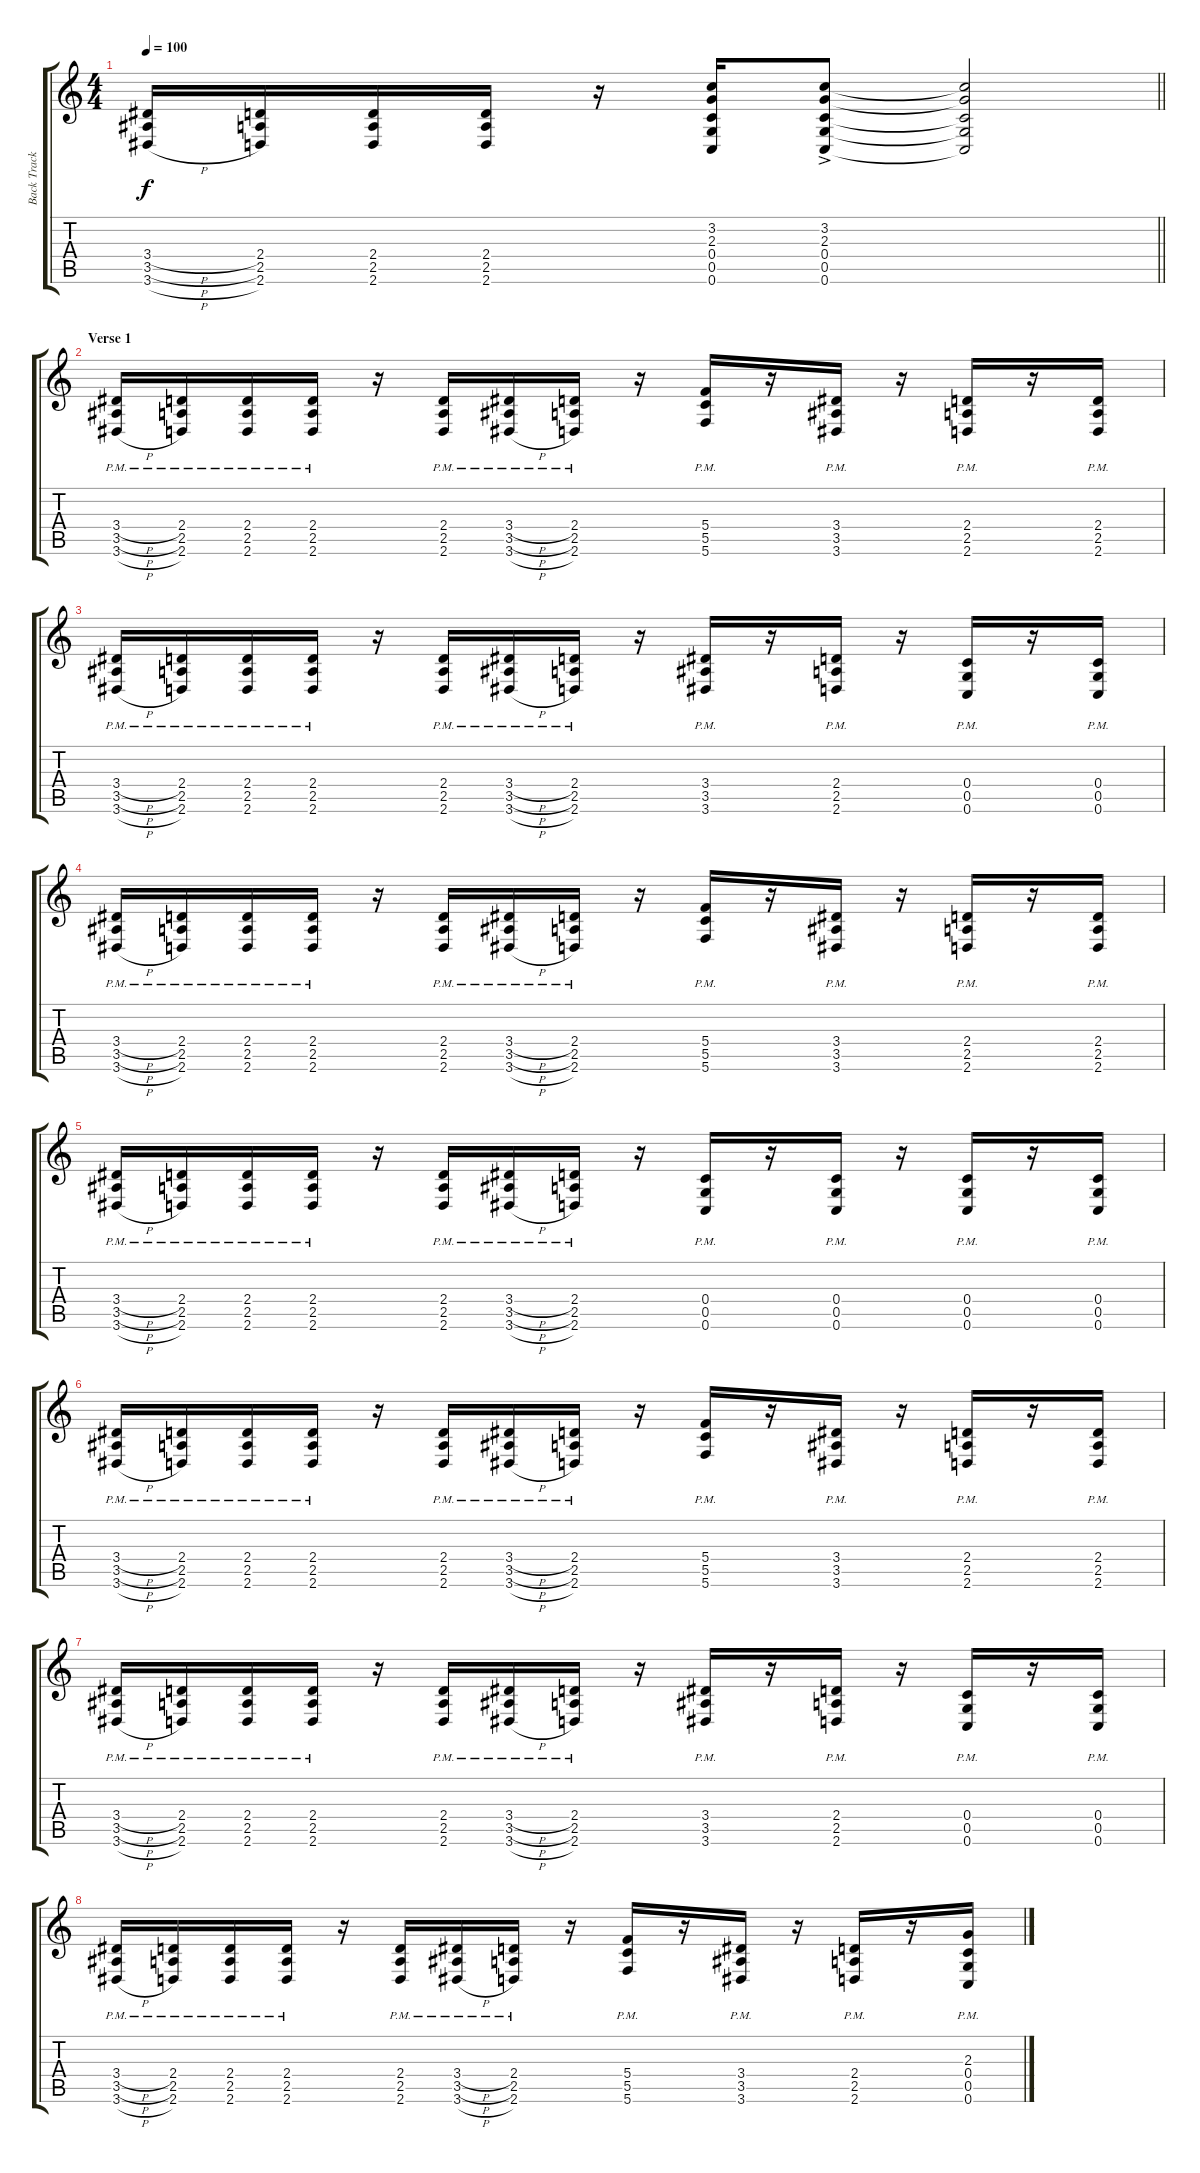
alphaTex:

\track ("Back Track" "Back Track") {instrument distortionguitar}
\staff {score tabs}
\tuning (D4 A3 F3 C3 G2 C2) {hide}
\ts (4 4)
\tempo 100
\clef g2
\barLineRight lightlight
\ks c
(3.4{h} 3.5{h} 3.6{h}).16{dy f} (2.4 2.5 2.6).16 (2.4 2.5 2.6).16 (2.4 2.5 2.6).16 r.16 (3.2 2.3 0.4 0.5 0.6).16 (3.2 2.3 0.4 0.5{ac} 0.6).8 (3.2{t} 2.3{t} 0.4{t} 0.5{t} 0.6{t}).2 |
\section ("" "Verse 1")
(3.4{h pm} 3.5{h pm} 3.6{h pm}).16 (2.4{pm} 2.5{pm} 2.6{pm}).16 (2.4{pm} 2.5{pm} 2.6{pm}).16 (2.4{pm} 2.5{pm} 2.6{pm}).16 r.16 (2.4{pm} 2.5{pm} 2.6{pm}).16 (3.4{h pm} 3.5{h pm} 3.6{h pm}).16 (2.4{pm} 2.5{pm} 2.6{pm}).16 r.16 (5.4{pm} 5.5{pm} 5.6{pm}).16 r.16 (3.4{pm} 3.5{pm} 3.6{pm}).16 r.16 (2.4{pm} 2.5{pm} 2.6{pm}).16 r.16 (2.4{pm} 2.5{pm} 2.6{pm}).16 |
(3.4{h pm} 3.5{h pm} 3.6{h pm}).16 (2.4{pm} 2.5{pm} 2.6{pm}).16 (2.4{pm} 2.5{pm} 2.6{pm}).16 (2.4{pm} 2.5{pm} 2.6{pm}).16 r.16 (2.4{pm} 2.5{pm} 2.6{pm}).16 (3.4{h pm} 3.5{h pm} 3.6{h pm}).16 (2.4{pm} 2.5{pm} 2.6{pm}).16 r.16 (3.4{pm} 3.5{pm} 3.6{pm}).16 r.16 (2.4{pm} 2.5{pm} 2.6{pm}).16 r.16 (0.4{pm} 0.5{pm} 0.6{pm}).16 r.16 (0.4{pm} 0.5{pm} 0.6{pm}).16 |
(3.4{h pm} 3.5{h pm} 3.6{h pm}).16 (2.4{pm} 2.5{pm} 2.6{pm}).16 (2.4{pm} 2.5{pm} 2.6{pm}).16 (2.4{pm} 2.5{pm} 2.6{pm}).16 r.16 (2.4{pm} 2.5{pm} 2.6{pm}).16 (3.4{h pm} 3.5{h pm} 3.6{h pm}).16 (2.4{pm} 2.5{pm} 2.6{pm}).16 r.16 (5.4{pm} 5.5{pm} 5.6{pm}).16 r.16 (3.4{pm} 3.5{pm} 3.6{pm}).16 r.16 (2.4{pm} 2.5{pm} 2.6{pm}).16 r.16 (2.4{pm} 2.5{pm} 2.6{pm}).16 |
(3.4{h pm} 3.5{h pm} 3.6{h pm}).16 (2.4{pm} 2.5{pm} 2.6{pm}).16 (2.4{pm} 2.5{pm} 2.6{pm}).16 (2.4{pm} 2.5{pm} 2.6{pm}).16 r.16 (2.4{pm} 2.5{pm} 2.6{pm}).16 (3.4{h pm} 3.5{h pm} 3.6{h pm}).16 (2.4{pm} 2.5{pm} 2.6{pm}).16 r.16 (0.4{pm} 0.5{pm} 0.6{pm}).16 r.16 (0.4{pm} 0.5{pm} 0.6{pm}).16 r.16 (0.4{pm} 0.5{pm} 0.6{pm}).16 r.16 (0.4{pm} 0.5{pm} 0.6{pm}).16 |
(3.4{h pm} 3.5{h pm} 3.6{h pm}).16 (2.4{pm} 2.5{pm} 2.6{pm}).16 (2.4{pm} 2.5{pm} 2.6{pm}).16 (2.4{pm} 2.5{pm} 2.6{pm}).16 r.16 (2.4{pm} 2.5{pm} 2.6{pm}).16 (3.4{h pm} 3.5{h pm} 3.6{h pm}).16 (2.4{pm} 2.5{pm} 2.6{pm}).16 r.16 (5.4{pm} 5.5{pm} 5.6{pm}).16 r.16 (3.4{pm} 3.5{pm} 3.6{pm}).16 r.16 (2.4{pm} 2.5{pm} 2.6{pm}).16 r.16 (2.4{pm} 2.5{pm} 2.6{pm}).16 |
(3.4{h pm} 3.5{h pm} 3.6{h pm}).16 (2.4{pm} 2.5{pm} 2.6{pm}).16 (2.4{pm} 2.5{pm} 2.6{pm}).16 (2.4{pm} 2.5{pm} 2.6{pm}).16 r.16 (2.4{pm} 2.5{pm} 2.6{pm}).16 (3.4{h pm} 3.5{h pm} 3.6{h pm}).16 (2.4{pm} 2.5{pm} 2.6{pm}).16 r.16 (3.4{pm} 3.5{pm} 3.6{pm}).16 r.16 (2.4{pm} 2.5{pm} 2.6{pm}).16 r.16 (0.4{pm} 0.5{pm} 0.6{pm}).16 r.16 (0.4{pm} 0.5{pm} 0.6{pm}).16 |
(3.4{h pm} 3.5{h pm} 3.6{h pm}).16 (2.4{pm} 2.5{pm} 2.6{pm}).16 (2.4{pm} 2.5{pm} 2.6{pm}).16 (2.4{pm} 2.5{pm} 2.6{pm}).16 r.16 (2.4{pm} 2.5{pm} 2.6{pm}).16 (3.4{h pm} 3.5{h pm} 3.6{h pm}).16 (2.4{pm} 2.5{pm} 2.6{pm}).16 r.16 (5.4{pm} 5.5{pm} 5.6{pm}).16 r.16 (3.4{pm} 3.5{pm} 3.6{pm}).16 r.16 (2.4{pm} 2.5{pm} 2.6{pm}).16 r.16 (2.3 0.4{pm} 0.5{pm} 0.6{pm}).16
